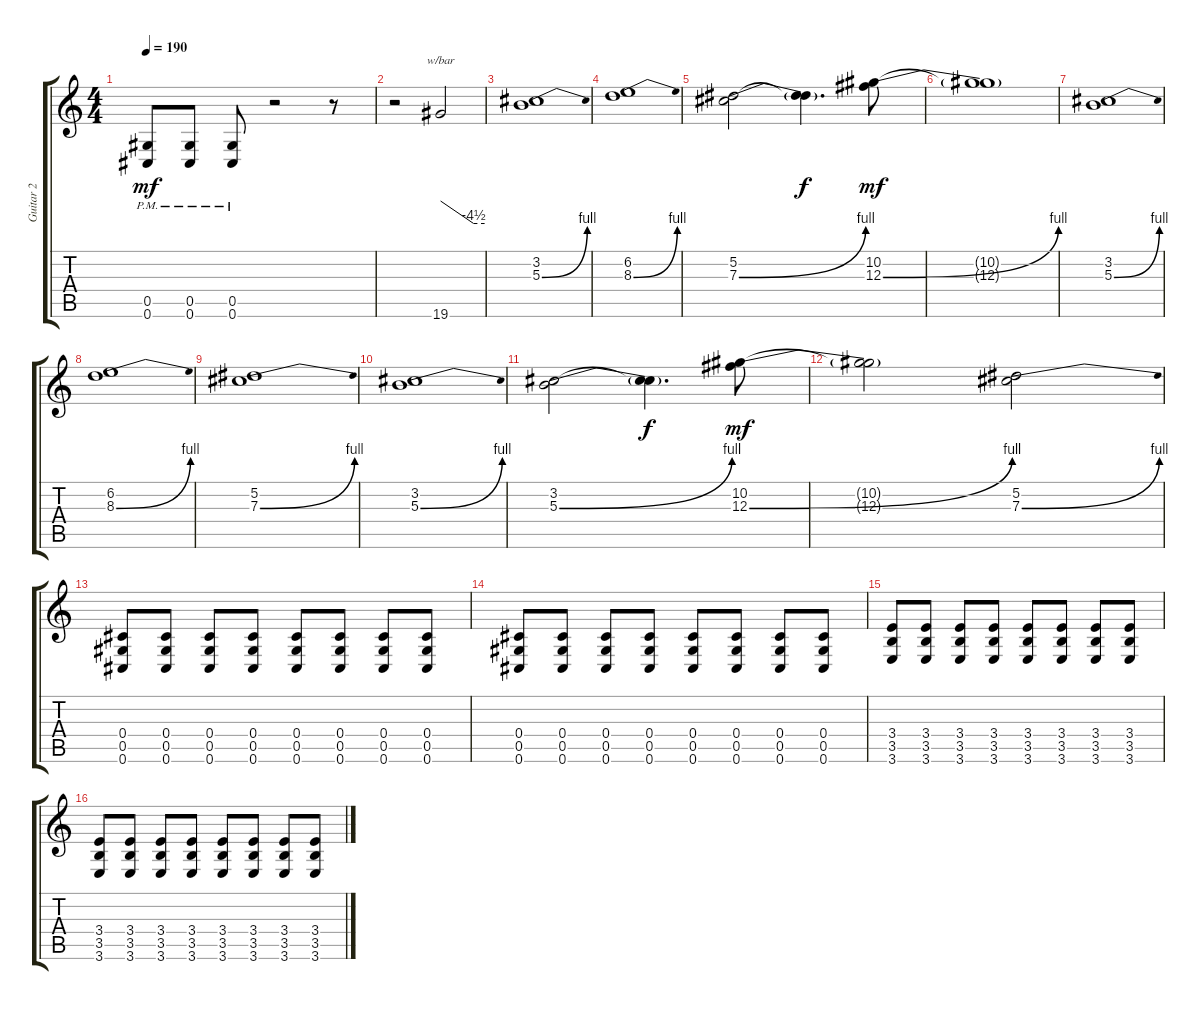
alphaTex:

\track ("Guitar 2" "Guitar 2") {instrument acousticguitarsteel}
\staff {score tabs}
\tuning (Eb4 Bb3 Gb3 Db3 Ab2 Db2) {hide}
\ts (4 4)
\tempo 190
\clef g2
\ks c
(0.5{pm} 0.6{pm}).8{dy mf} (0.5{pm} 0.6{pm}).8 (0.5{pm} 0.6{pm}).8 r.2 r.8 |
r.2 19.6.2{tbe (custom default 0 0 45 -18 60 -18)} |
(3.2 5.3{be (bend 0 0 60 4)}).1 |
(6.2 8.3{be (bend 0 0 60 4)}).1 |
(5.2 7.3{be (bend 0 0 60 4)}).2 (5.2{t} 7.3{t}).4{d dy f} (10.2 12.3{be (bend 0 0 60 4)}).8{dy mf} |
(10.2{t} 12.3{t}).1 |
(3.2 5.3{be (bend 0 0 60 4)}).1 |
(6.2 8.3{be (bend 0 0 60 4)}).1 |
(5.2 7.3{be (bend 0 0 60 4)}).1 |
(3.2 5.3{be (bend 0 0 60 4)}).1 |
(3.2 5.3{be (bend 0 0 60 4)}).2 (3.2{t} 5.3{t}).4{d dy f} (10.2 12.3{be (bend 0 0 60 4)}).8{dy mf} |
(10.2{t} 12.3{t}).2 (5.2 7.3{be (bend 0 0 60 4)}).2 |
(0.4 0.5 0.6).8 (0.4 0.5 0.6).8 (0.4 0.5 0.6).8 (0.4 0.5 0.6).8 (0.4 0.5 0.6).8 (0.4 0.5 0.6).8 (0.4 0.5 0.6).8 (0.4 0.5 0.6).8 |
(0.4 0.5 0.6).8 (0.4 0.5 0.6).8 (0.4 0.5 0.6).8 (0.4 0.5 0.6).8 (0.4 0.5 0.6).8 (0.4 0.5 0.6).8 (0.4 0.5 0.6).8 (0.4 0.5 0.6).8 |
(3.4 3.5 3.6).8 (3.4 3.5 3.6).8 (3.4 3.5 3.6).8 (3.4 3.5 3.6).8 (3.4 3.5 3.6).8 (3.4 3.5 3.6).8 (3.4 3.5 3.6).8 (3.4 3.5 3.6).8 |
(3.4 3.5 3.6).8 (3.4 3.5 3.6).8 (3.4 3.5 3.6).8 (3.4 3.5 3.6).8 (3.4 3.5 3.6).8 (3.4 3.5 3.6).8 (3.4 3.5 3.6).8 (3.4 3.5 3.6).8
